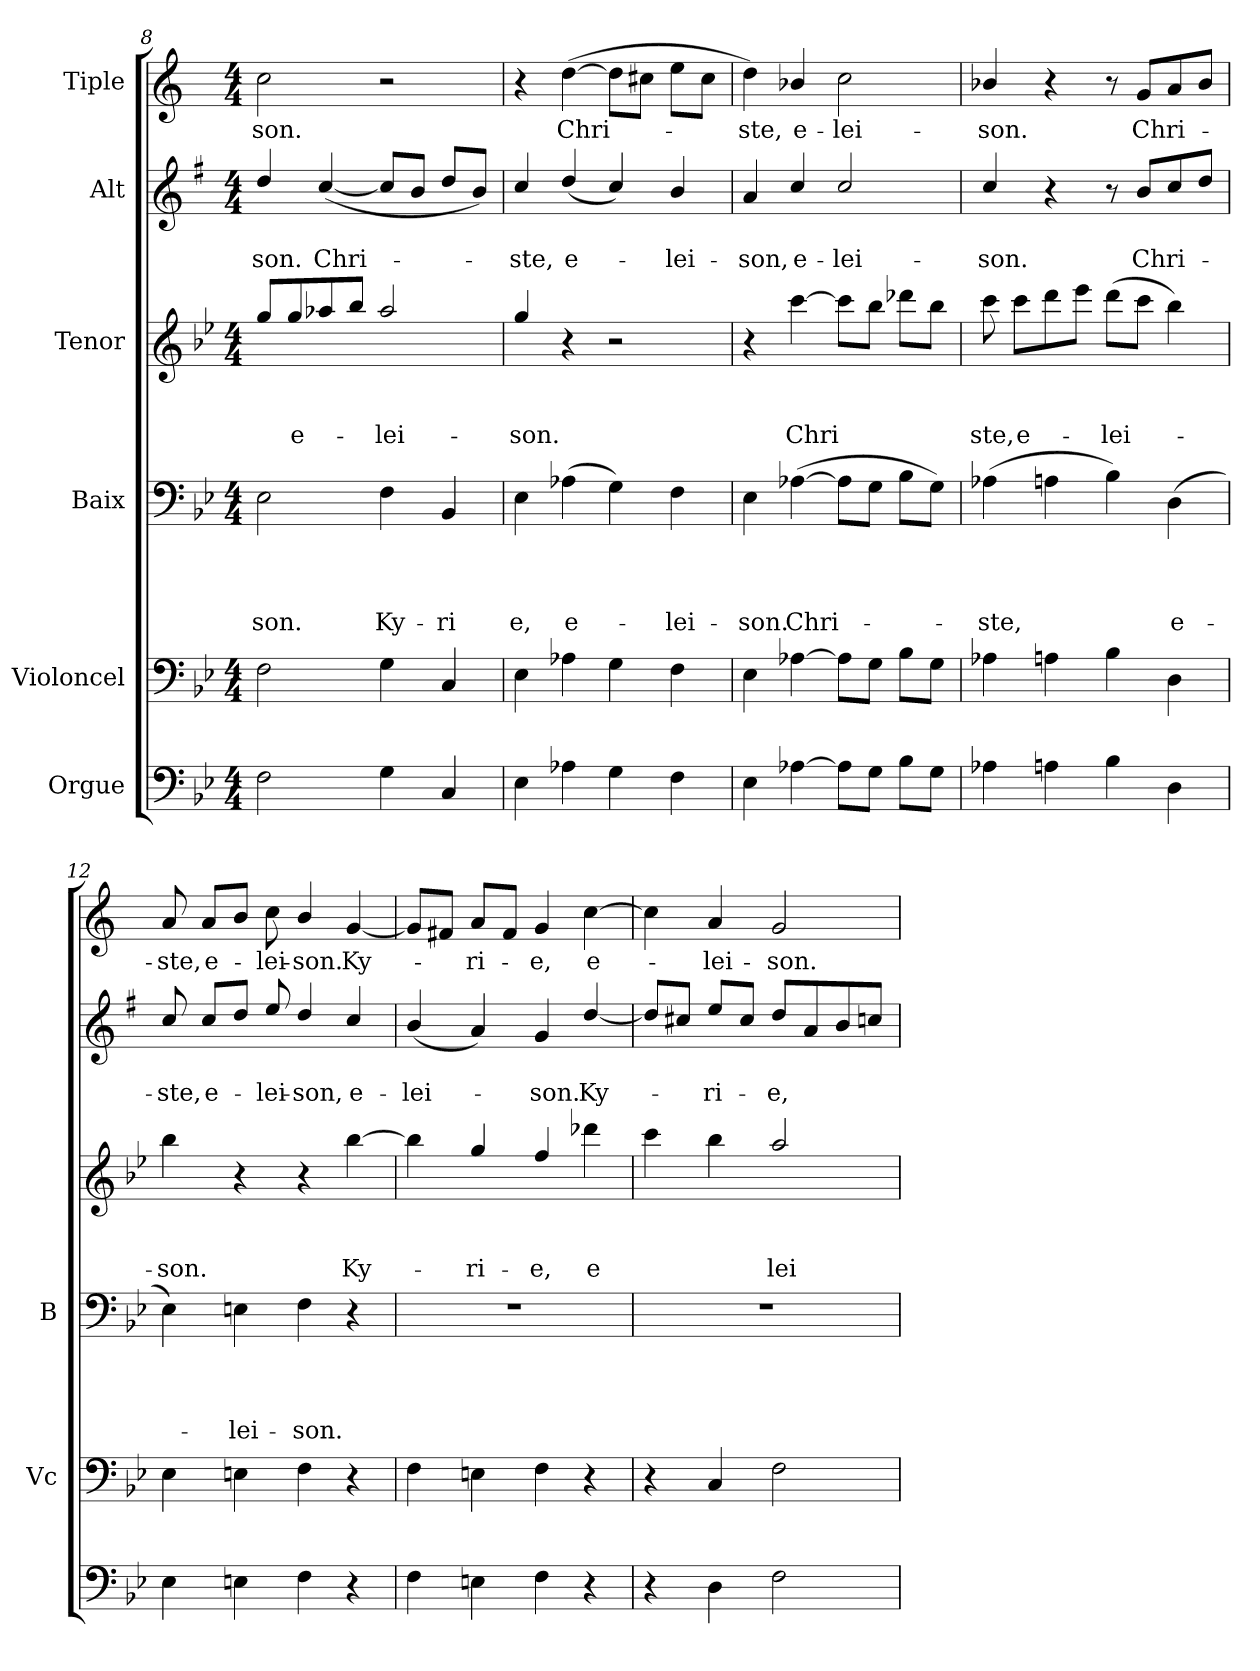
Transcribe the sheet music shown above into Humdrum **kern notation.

**kern	**kern	**kern	**text	**text	**text	**text	**kern	**text	**text	**text	**kern	**text	**text	**kern	**text
*part6	*part5	*part4	*part4	*part4	*part4	*part4	*part3	*part3	*part3	*part3	*part2	*part2	*part2	*part1	*part1
*staff6	*staff5	*staff4	*staff4	*staff4	*staff4	*staff4	*staff3	*staff3	*staff3	*staff3	*staff2	*staff2	*staff2	*staff1	*staff1
*I"Orgue	*I"Violoncel	*I"Baix	*	*	*	*	*I"Tenor	*	*	*	*I"Alt	*	*	*I"Tiple	*
*	*I'Vc	*I'B	*	*	*	*	*	*	*	*	*	*	*	*	*
*clefF4	*clefF4	*clefF4	*	*	*	*	*clefG2	*	*	*	*clefG2	*	*	*clefG2	*
*	*	*	*	*	*	*	*ITrd8c14	*	*	*	*ITrd5c9	*	*	*ITrd1c2	*
*k[b-e-]	*k[b-e-]	*k[b-e-]	*	*	*	*	*k[b-e-]	*	*	*	*k[b-e-]	*	*	*k[b-e-]	*
*B-:	*B-:	*B-:	*	*	*	*	*B-:	*	*	*	*B-:	*	*	*B-:	*
*M4/4	*M4/4	*M4/4	*	*	*	*	*M4/4	*	*	*	*M4/4	*	*	*M4/4	*
=8	=8	=8	=8	=8	=8	=8	=8	=8	=8	=8	=8	=8	=8	=8	=8
!	!	!	!	!	!	!LO:LY:b	!	!	!	!	!	!	!LO:LY:b	!	!LO:LY:b
2F\	2F\	2E-\	.	.	.	-son.	8g/L	.	.	.	4f/	.	son.	2b-\	-son.
!	!	!	!	!	!	!	!	!	!	!LO:LY:b	!	!	!	!	!
.	.	.	.	.	.	.	8g/	.	.	e-	.	.	.	.	.
!	!	!	!	!	!	!	!	!	!	!	!	!	!LO:LY:b	!	!
.	.	.	.	.	.	.	8a-X/	.	.	.	(>[<4e-/	.	Chri-	.	.
.	.	.	.	.	.	.	8b-/J	.	.	.	.	.	.	.	.
!	!	!	!	!	!	!LO:LY:b	!	!	!	!LO:LY:b	!	!	!	!	!
4G\	4G\	4F\	.	.	.	Ky-	2a-/	.	.	-lei-	8e-/L]	.	.	2r	.
.	.	.	.	.	.	.	.	.	.	.	8d/J	.	.	.	.
!	!	!	!	!	!	!LO:LY:b	!	!	!	!	!	!	!	!	!
4C/	4C/	4BB-/	.	.	.	-ri	.	.	.	.	8f/L	.	.	.	.
.	.	.	.	.	.	.	.	.	.	.	8d/J)	.	.	.	.
=9	=9	=9	=9	=9	=9	=9	=9	=9	=9	=9	=9	=9	=9	=9	=9
!	!	!	!	!	!	!LO:LY:b	!	!	!	!LO:LY:b	!	!	!LO:LY:b	!	!
4E-\	4E-\	4E-\	.	.	.	e,	4g/	.	.	-son.	4e-/	.	-ste,	4r	.
!	!	!	!	!	!	!LO:LY:b	!	!	!	!	!	!	!LO:LY:b	!	!LO:LY:b
4A-X\	4A-X\	(>4A-X\	.	.	.	e-	4r	.	.	.	(<4f/	.	e-	(>[>4cc\	Chri-
4G\	4G\	4G\)	.	.	.	.	2r	.	.	.	4e-/)	.	.	8cc\L]	.
.	.	.	.	.	.	.	.	.	.	.	.	.	.	8bn\J	.
!	!	!	!	!	!	!LO:LY:b	!	!	!	!	!	!	!LO:LY:b	!	!
4F\	4F\	4F\	.	.	.	-lei-	.	.	.	.	4d/	.	-lei-	8dd\L	.
.	.	.	.	.	.	.	.	.	.	.	.	.	.	8b\J	.
=10	=10	=10	=10	=10	=10	=10	=10	=10	=10	=10	=10	=10	=10	=10	=10
!	!	!	!	!	!	!LO:LY:b	!	!	!	!	!	!	!LO:LY:b	!	!LO:LY:b
4E-\	4E-\	4E-\	.	.	.	-son.	4r	.	.	.	4c/	.	-son,	4cc\)	-ste,
!	!	!	!	!	!	!LO:LY:b	!	!	!	!LO:LY:b	!	!	!LO:LY:b	!	!LO:LY:b
[>4A-X\	[>4A-X\	(>[>4A-X\	.	.	.	Chri-	[>4cc\	.	.	Chri	4e-/	.	e-	4a-X/	e-
!	!	!	!	!	!	!	!	!	!	!	!	!	!LO:LY:b	!	!LO:LY:b
8A-\L]	8A-\L]	8A-\L]	.	.	.	.	8cc\L]	.	.	.	2e-/	.	-lei-	2b-\	-lei-
8G\J	8G\J	8G\J	.	.	.	.	8b-\J	.	.	.	.	.	.	.	.
8B-\L	8B-\L	8B-\L	.	.	.	.	8dd-X\L	.	.	.	.	.	.	.	.
8G\J	8G\J	8G\J)	.	.	.	.	8b-\J	.	.	.	.	.	.	.	.
!!LO:PB:g=z
=11	=11	=11	=11	=11	=11	=11	=11	=11	=11	=11	=11	=11	=11	=11	=11
!	!	!	!	!	!	!LO:LY:b	!	!	!	!LO:LY:b	!	!	!LO:LY:b	!	!LO:LY:b
4A-X\	4A-X\	(>4A-X\	.	.	.	-ste,	8cc\	.	.	ste,	4e-/	.	-son.	4a-X/	-son.
!	!	!	!	!	!	!	!	!	!	!LO:LY:b	!	!	!	!	!
.	.	.	.	.	.	.	8cc\L	.	.	e-	.	.	.	.	.
4An\	4An\	4An\	.	.	.	.	8dd\	.	.	.	4r	.	.	4r	.
.	.	.	.	.	.	.	8ee-\J	.	.	.	.	.	.	.	.
!	!	!	!	!	!	!	!	!	!	!LO:LY:b	!	!	!	!	!
4B-\	4B-\	4B-\)	.	.	.	.	(>8dd\L	.	.	-lei-	8r	.	.	8r	.
!	!	!	!	!	!	!	!	!	!	!	!	!	!LO:LY:b	!	!LO:LY:b
.	.	.	.	.	.	.	8cc\J	.	.	.	8d/L	.	Chri-	8f/L	Chri-
!	!	!	!	!	!	!LO:LY:b	!	!	!	!	!	!	!	!	!
4D\	4D\	(>4D\	.	.	.	e-	4b-\)	.	.	.	8e-/	.	.	8g/	.
.	.	.	.	.	.	.	.	.	.	.	8f/J	.	.	8a-/J	.
=12	=12	=12	=12	=12	=12	=12	=12	=12	=12	=12	=12	=12	=12	=12	=12
!	!	!	!	!	!	!	!	!	!	!LO:LY:b	!	!	!LO:LY:b	!	!LO:LY:b
4E-\	4E-\	4E-\)	.	.	.	.	4b-\	.	.	-son.	8e-/	.	-ste,	8g/	-ste,
!	!	!	!	!	!	!	!	!	!	!	!	!	!LO:LY:b	!	!LO:LY:b
.	.	.	.	.	.	.	.	.	.	.	8e-/L	.	e-	8g/L	e-
!	!	!	!	!	!	!LO:LY:b	!	!	!	!	!	!	!	!	!
4En\	4En\	4En\	.	.	.	-lei-	4r	.	.	.	8f/J	.	.	8a/J	.
!	!	!	!	!	!	!	!	!	!	!	!	!	!LO:LY:b	!	!LO:LY:b
.	.	.	.	.	.	.	.	.	.	.	8g/	.	-lei-	8b-\	-lei-
!	!	!	!	!	!	!LO:LY:b	!	!	!	!	!	!	!LO:LY:b	!	!LO:LY:b
4F\	4F\	4F\	.	.	.	-son.	4r	.	.	.	4f/	.	-son,	4a/	-son.
!	!	!	!	!	!	!	!	!	!	!LO:LY:b	!	!	!LO:LY:b	!	!LO:LY:b
4r	4r	4r	.	.	.	.	[>4b-\	.	.	Ky-	4e-/	.	e-	[<4f/	Ky-
=13	=13	=13	=13	=13	=13	=13	=13	=13	=13	=13	=13	=13	=13	=13	=13
!	!	!	!	!	!	!	!	!	!	!	!	!	!LO:LY:b	!	!
4F\	4F\	1r	.	.	.	.	4b-\]	.	.	.	(<4d/	.	-lei-	8f/L]	.
.	.	.	.	.	.	.	.	.	.	.	.	.	.	8en/J	.
!	!	!	!	!	!	!	!	!	!	!LO:LY:b	!	!	!	!	!LO:LY:b
4En\	4En\	.	.	.	.	.	4g/	.	.	-ri-	4c/)	.	.	8g/L	-ri-
.	.	.	.	.	.	.	.	.	.	.	.	.	.	8e/J	.
!	!	!	!	!	!	!	!	!	!	!LO:LY:b	!	!	!LO:LY:b	!	!LO:LY:b
4F\	4F\	.	.	.	.	.	4f/	.	.	-e,	4B-/	.	-son.	4f/	-e,
!	!	!	!	!	!	!	!	!	!	!LO:LY:b	!	!	!LO:LY:b	!	!LO:LY:b
4r	4r	.	.	.	.	.	4dd-X\	.	.	e	[<4f/	.	Ky-	[>4b-\	e-
=14	=14	=14	=14	=14	=14	=14	=14	=14	=14	=14	=14	=14	=14	=14	=14
4r	4r	1r	.	.	.	.	4cc\	.	.	.	8f/L]	.	.	4b-\]	.
.	.	.	.	.	.	.	.	.	.	.	8en/J	.	.	.	.
!	!	!	!	!	!	!	!	!	!	!	!	!	!LO:LY:b	!	!LO:LY:b
4D\	4C/	.	.	.	.	.	4b-\	.	.	.	8g/L	.	-ri-	4g/	-lei-
.	.	.	.	.	.	.	.	.	.	.	8e/J	.	.	.	.
!	!	!	!	!	!	!	!	!	!	!LO:LY:b	!	!	!LO:LY:b	!	!LO:LY:b
2F\	2F\	.	.	.	.	.	2a/	.	.	lei-	8f/L	.	-e,	2f/	-son.
.	.	.	.	.	.	.	.	.	.	.	8c/	.	.	.	.
.	.	.	.	.	.	.	.	.	.	.	8d/	.	.	.	.
.	.	.	.	.	.	.	.	.	.	.	8e-X/J	.	.	.	.
=	=	=	=	=	=	=	=	=	=	=	=	=	=	=	=
*-	*-	*-	*-	*-	*-	*-	*-	*-	*-	*-	*-	*-	*-	*-	*-
